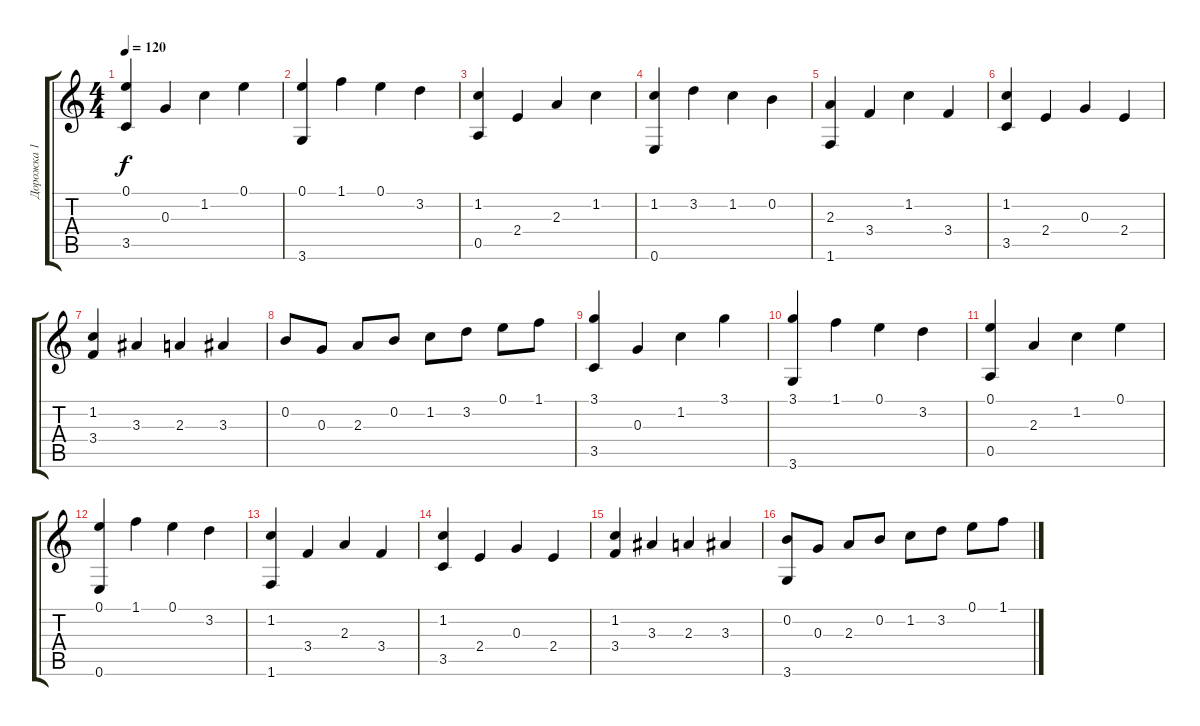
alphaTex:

\track ("Дорожка 1" "Дорожка 1") {instrument acousticguitarsteel}
\staff {score tabs}
\tuning (E4 B3 G3 D3 A2 E2) {hide}
\ts (4 4)
\tempo 120
\clef g2
\ks c
(0.1 3.5).4{dy f} 0.3.4 1.2.4 0.1.4 |
(0.1 3.6).4 1.1.4 0.1.4 3.2.4 |
(1.2 0.5).4 2.4.4 2.3.4 1.2.4 |
(1.2 0.6).4 3.2.4 1.2.4 0.2.4 |
(2.3 1.6).4 3.4.4 1.2.4 3.4.4 |
(1.2 3.5).4 2.4.4 0.3.4 2.4.4 |
(1.2 3.4).4 3.3.4 2.3.4 3.3.4 |
0.2.8 0.3.8 2.3.8 0.2.8 1.2.8 3.2.8 0.1.8 1.1.8 |
(3.1 3.5).4 0.3.4 1.2.4 3.1.4 |
(3.1 3.6).4 1.1.4 0.1.4 3.2.4 |
(0.1 0.5).4 2.3.4 1.2.4 0.1.4 |
(0.1 0.6).4 1.1.4 0.1.4 3.2.4 |
(1.2 1.6).4 3.4.4 2.3.4 3.4.4 |
(1.2 3.5).4 2.4.4 0.3.4 2.4.4 |
(1.2 3.4).4 3.3.4 2.3.4 3.3.4 |
(0.2 3.6).8 0.3.8 2.3.8 0.2.8 1.2.8 3.2.8 0.1.8 1.1.8
